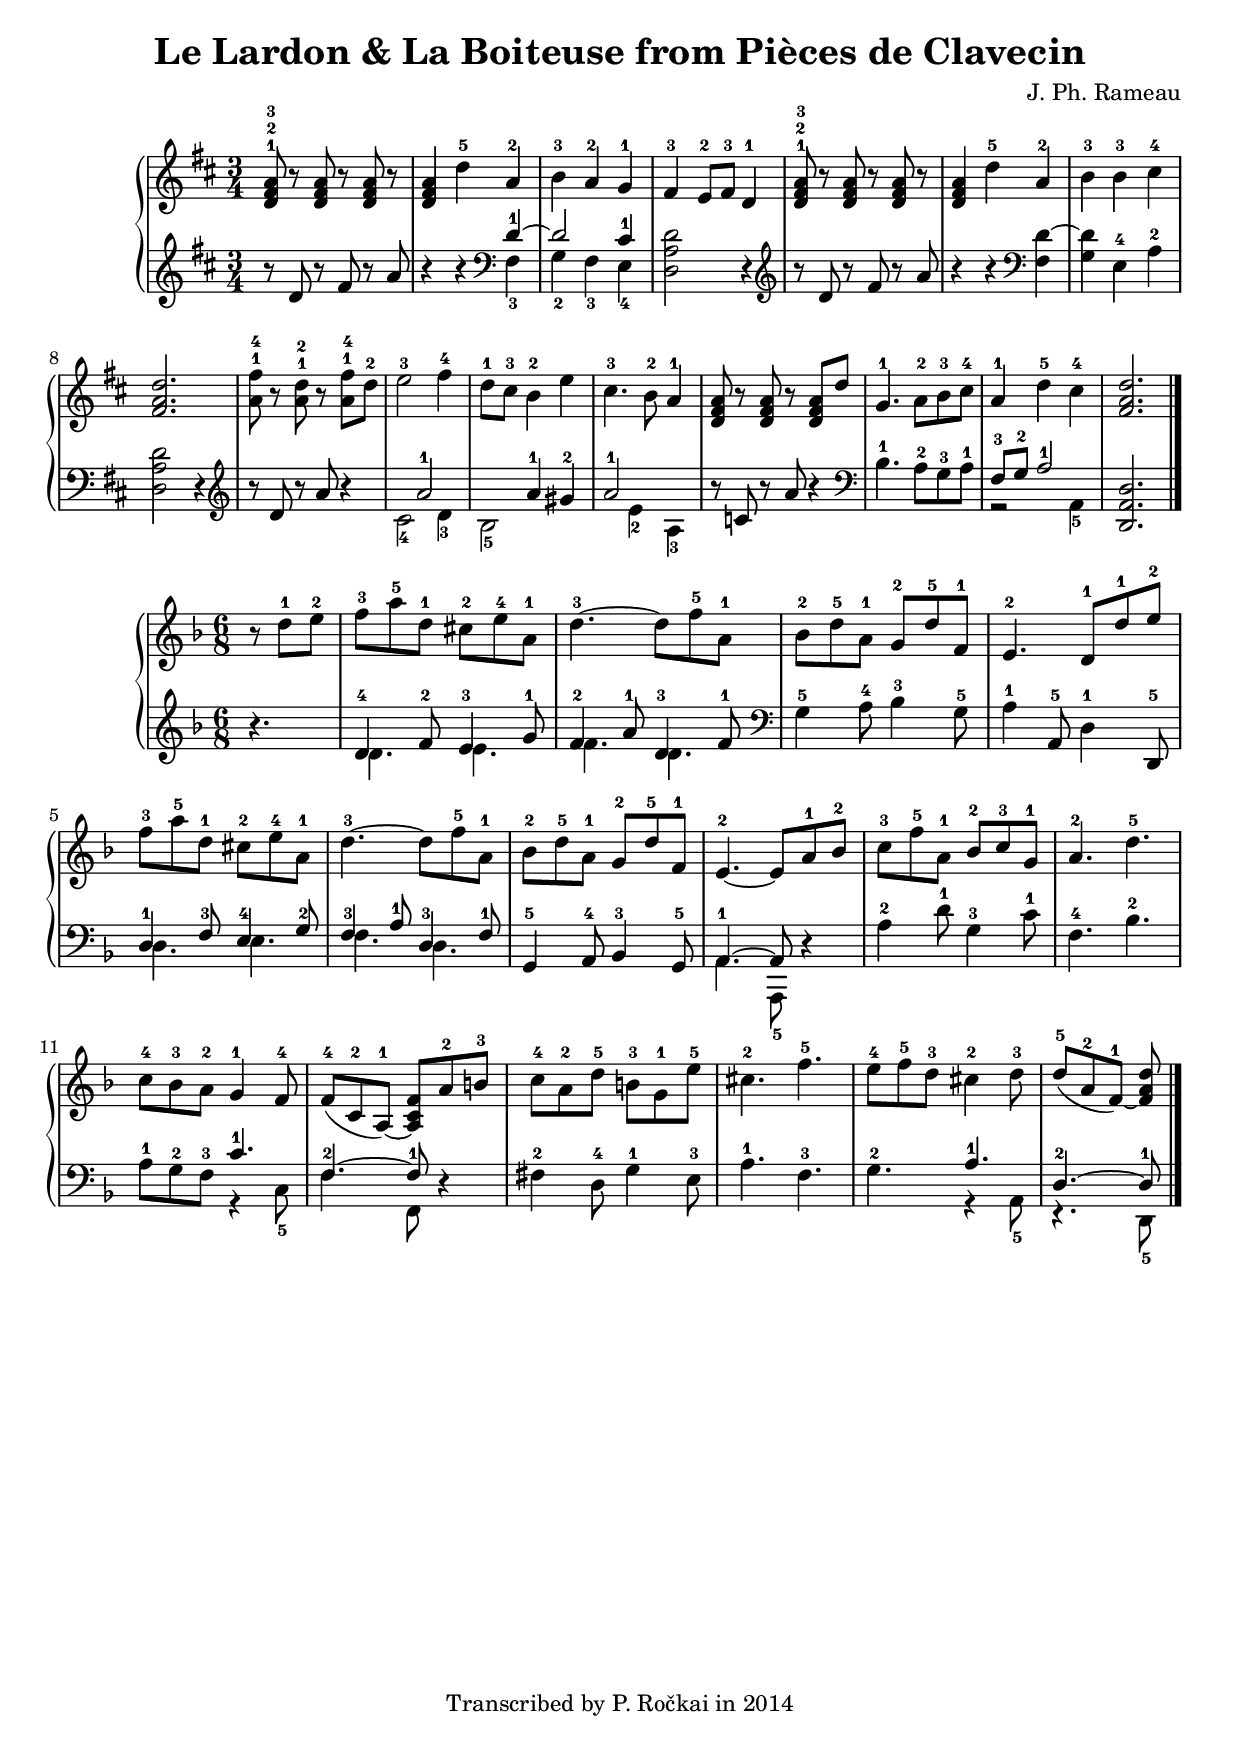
\version "2.16"
\header {
	composer = "J. Ph. Rameau"
	footnotes = ""
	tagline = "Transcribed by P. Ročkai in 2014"
	title = "Le Lardon & La Boiteuse from Pièces de Clavecin"
}

voiceAA = \relative d' {
   \clef treble
   < d fis a >8-1-2-3 r < d fis a > r < d fis a > r | < d fis a >4 d'-5 a-2 | b-3 a-2 g-1 | fis-3 e8-2 fis-3 d4-1 |
   < d fis a >8-1-2-3 r < d fis a > r < d fis a > r | < d fis a >4 d'-5 a-2 | b-3 b-3 cis-4 | < fis, a d >2. |
   < a fis' >8-1-4 r < a d >-1-2 r < a fis' >-1-4 d-2 | e2-3 fis4-4 | d8-1 cis-3 b4-2 e | cis4.-3 b8-2 a4-1 |
   < d, fis a >8 r < d fis a > r < d fis a > d' | g,4.-1 a8-2 b-3 cis-4 | a4-1 d-5 cis-4 | < fis, a d >2. \bar "|."
}

voiceAB = \relative d' {
   \clef treble r8 d  r fis r a | r4 r \clef bass << { \voiceOne d,-1 ~ d2 cis4-1 } \\ { fis,-3 g-2 fis-3 e-4 } >> | < d a' d >2 r4
   \clef treble r8 d' r fis r a | r4 r \clef bass < fis, d'~ > | < g d' > e-4 a-2 | < d, a' d >2 r4
   \clef treble r8 d' r a'  r4 | << { \voiceFour cis,2-4 d4-3 | b2-5 s4 | s4 e-2 a,-3 } \\ { \voiceThree s4 a'2-1 | s4 a-1 gis-2 | a2-1 } >>
   \clef treble r8 c, r a'  r4 | \clef bass b,4.-1 a8-2 g-3 a-1 | << { \voiceThree fis8-3 g-2 a2-1 } \\ { \voiceFour r2 a,4-5 } >> |
   < d, a' d >2. \bar "|."
}

voiceBA = \relative d'' {
   \partial 8*3 { r8 d-1 e-2 } | f-3 a-5 d,-1 cis-2 e-4 a,-1 | d4.-3 ~ d8 f-5 a,-1 | bes-2 d-5 a-1 g-2 d'-5 f,-1 |
   e4.-2 d8-1 d'-1 e-2 | f-3 a-5 d,-1 cis-2 e-4 a,-1 | d4.-3 ~ d8 f-5 a,-1 |
   bes-2 d-5 a-1 g-2 d'-5 f,-1 | e4.-2 ~ e8 a-1 bes-2 | c-3 f-5 a,-1 bes-2 c-3 g-1 |
   a4.-2 d-5 | c8-4 bes-3 a-2 g4-1 f8-4 | f8-4 ( c-2 a-1 ) ~ < a c f > a'-2 b-3 | c-4 a-2 d-5 b-3 g-1 e'-5 |
   cis4.-2 f-5 | e8-4 f-5 d-3 cis4-2 d8-3 | d-5 ( a-2 f-1 ) ~ < f a d > \bar "|."
}

voiceBB = \relative d' {
  \clef treble \partial 8*3 { r4. } | << { d4-4 f8-2 e4-3 g8-1 | f4-2 a8-1 d,4-3 f8-1 } \\ { d4. e4. | f4. d4. | } >> |
  \clef bass g,4-5 a8-4 bes4-3 g8-5 | a4-1 a,8-5 d4-1 d,8-5 | << { d'4-1 f8-3 e4-4 g8-2 | f4-3 a8-1 d,4-3 f8-1 } \\ { d4. e4. | f4. d4. } >> |
  g,4-5 a8-4  bes4-3 g8-5 | << { a4.-1 ~ a8 } \\ { a4. a,8-5 } >> r4 | a''4-2 d8-1 g,4-3 c8-1 | f,4.-4 bes-2 |
  a8-1 g-2 f-3 << { c'4.-1 | f,4.-2 ~ f8-1 } \\ { r4 c8-5 | f4. f,8 } >> r4 |
  fis'4-2 d8-4 g4-1 e8-3 | a4.-1 f4.-3 | g4.-2 << { a4.-1 | d,4.-2 ~ d8-1 } \\ { r4 a8-5 | r4. d,8-5 } >> \bar "|."
}

voicedefaultA =  {
\time 3/4 \key d \major
}

voicedefaultB =  {
\time 6/8 \key d \minor
}

\score{
    \new PianoStaff <<
	\new Staff = "upper" { \voicedefaultA \voiceAA }
        \new Staff = "lower" { \voicedefaultA \voiceAB  }
    >>
}
\score{
    \new PianoStaff <<
	\new Staff = "upper" { \voicedefaultB \voiceBA }
        \new Staff = "lower" { \voicedefaultB \voiceBB }
    >>
}
